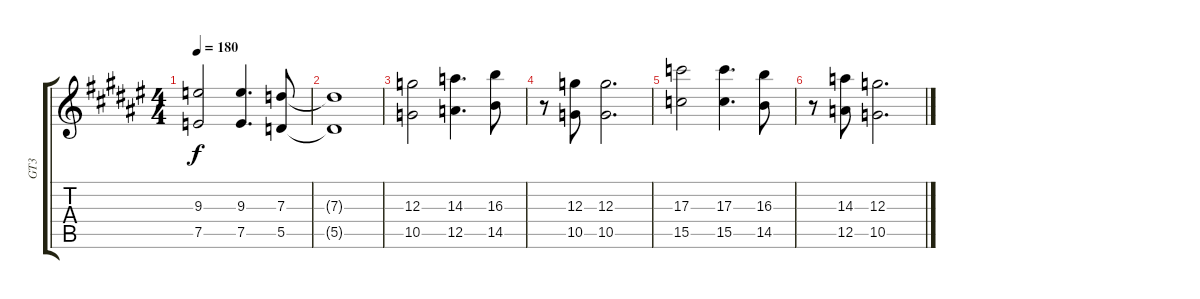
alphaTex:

\track ("GT3" "GT3") {instrument overdrivenguitar}
\staff {score tabs}
\tuning (E4 B3 G3 D3 A2 E2) {hide}
\ts (4 4)
\tempo 180
\clef g2
\ks f#
(9.3 7.5).2{dy f} (9.3 7.5).4{d} (7.3 5.5).8 |
(7.3{t} 5.5{t}).1 |
(12.3 10.5).2 (14.3 12.5).4{d} (16.3 14.5).8 |
r.8 (12.3 10.5).8 (12.3 10.5).2{d} |
(17.3 15.5).2 (17.3 15.5).4{d} (16.3 14.5).8 |
r.8 (14.3 12.5).8 (12.3 10.5).2{d}
